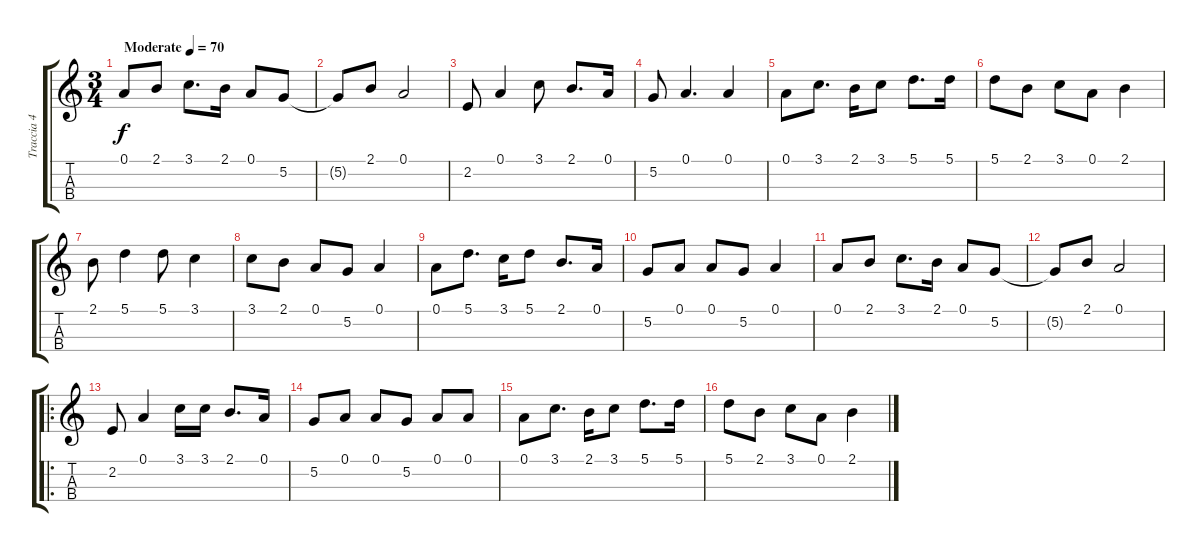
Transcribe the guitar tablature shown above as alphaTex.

\track ("Traccia 4" "Traccia 4") {instrument viola}
\staff {score tabs}
\tuning (A4 D4 G3 C3) {hide}
\ts (3 4)
\tempo (70 "Moderate")
\clef g2
\ks c
0.1.8{dy f instrument viola} 2.1.8 3.1.8{d} 2.1.16 0.1.8 5.2.8 |
5.2{t}.8 2.1.8 0.1.2 |
2.2.8 0.1.4 3.1.8 2.1.8{d} 0.1.16 |
5.2.8 0.1.4{d} 0.1.4 |
0.1.8 3.1.8{d} 2.1.16 3.1.8 5.1.8{d} 5.1.16 |
5.1.8 2.1.8 3.1.8 0.1.8 2.1.4 |
2.1.8 5.1.4 5.1.8 3.1.4 |
3.1.8 2.1.8 0.1.8 5.2.8 0.1.4 |
0.1.8 5.1.8{d} 3.1.16 5.1.8 2.1.8{d} 0.1.16 |
5.2.8 0.1.8 0.1.8 5.2.8 0.1.4 |
0.1.8 2.1.8 3.1.8{d} 2.1.16 0.1.8 5.2.8 |
5.2{t}.8 2.1.8 0.1.2 |
\ro
2.2.8 0.1.4 3.1.16 3.1.16 2.1.8{d} 0.1.16 |
5.2.8 0.1.8 0.1.8 5.2.8 0.1.8 0.1.8 |
0.1.8 3.1.8{d} 2.1.16 3.1.8 5.1.8{d} 5.1.16 |
5.1.8 2.1.8 3.1.8 0.1.8 2.1.4
